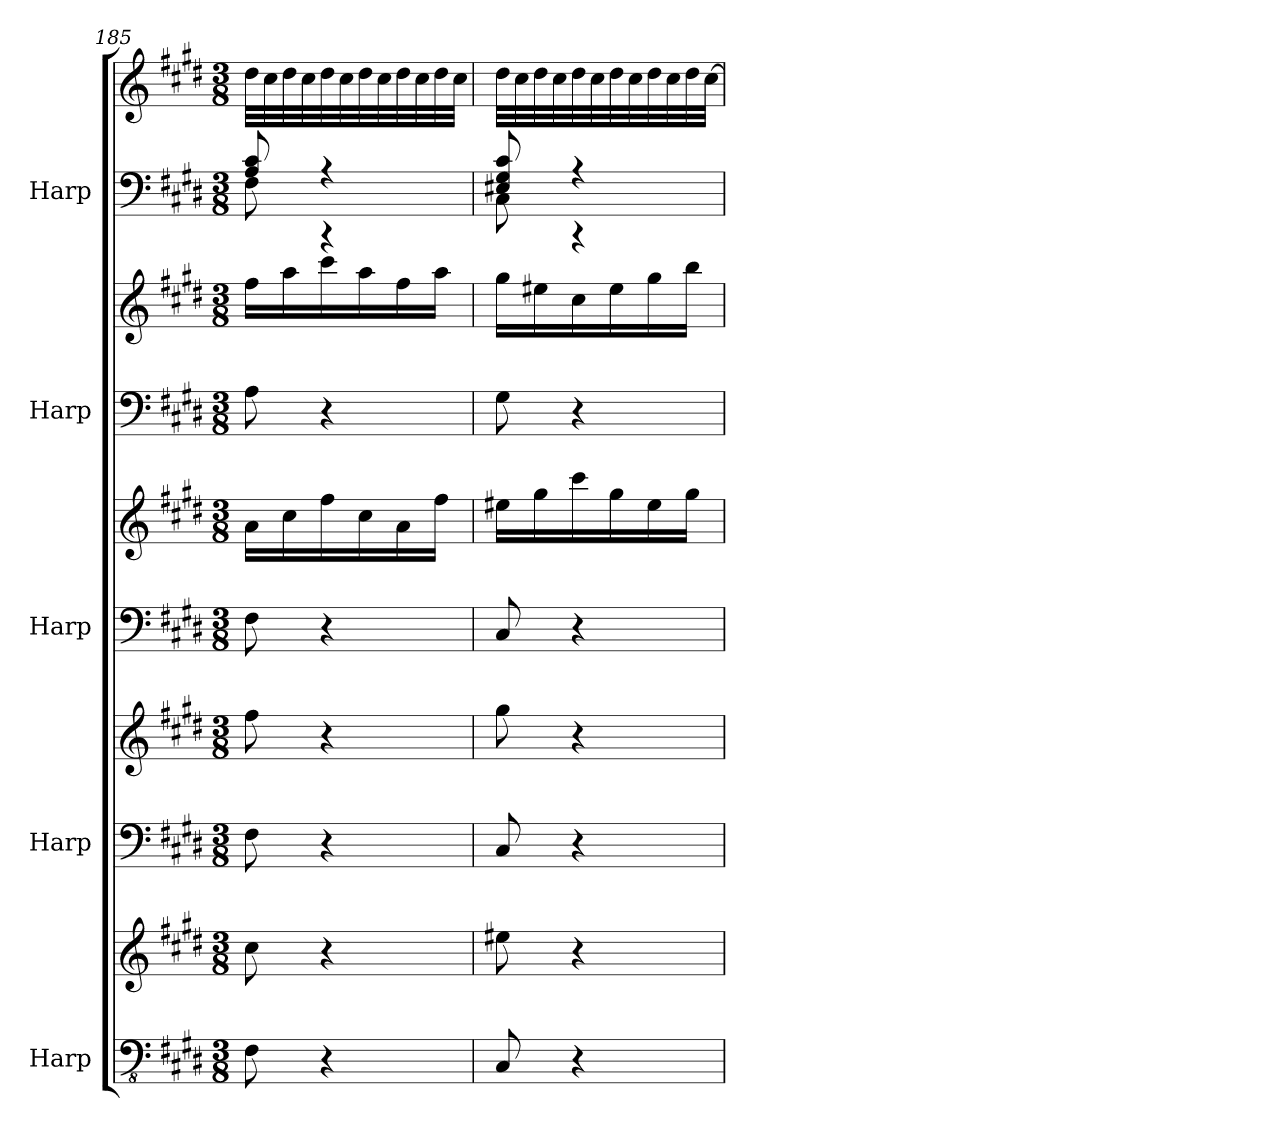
**kern	**kern	**kern	**kern	**kern	**kern	**kern	**kern	**kern	**kern
*part5	*part5	*part4	*part4	*part3	*part3	*part2	*part2	*part1	*part1
*staff10	*staff9	*staff8	*staff7	*staff6	*staff5	*staff4	*staff3	*staff2	*staff1
*I"Harp	*	*I"Harp	*	*I"Harp	*	*I"Harp	*	*I"Harp	*
*I'Hp	*	*I'Hp	*	*I'Hp	*	*I'Hp	*	*I'Hp	*
*clefFv4	*clefG2	*clefF4	*clefG2	*clefF4	*clefG2	*clefF4	*clefG2	*clefF4	*clefG2
*k[f#c#g#d#]	*k[f#c#g#d#]	*k[f#c#g#d#]	*k[f#c#g#d#]	*k[f#c#g#d#]	*k[f#c#g#d#]	*k[f#c#g#d#]	*k[f#c#g#d#]	*k[f#c#g#d#]	*k[f#c#g#d#]
*M3/8	*M3/8	*M3/8	*M3/8	*M3/8	*M3/8	*M3/8	*M3/8	*M3/8	*M3/8
=185	=185	=185	=185	=185	=185	=185	=185	=185	=185
*	*	*	*	*	*	*	*	*^	*
8FF#\	8cc#\	8F#\	8ff#\	8F#\	16a\LL	8A\	16ff#\LL	8A/ 8c#/	8F#\	32dd#\LLL
.	.	.	.	.	.	.	.	.	.	32cc#\
.	.	.	.	.	16cc#\	.	16aa\	.	.	32dd#\
.	.	.	.	.	.	.	.	.	.	32cc#\
4r	4r	4r	4r	4r	16ff#\	4r	16ccc#\	4r	4rCC	32dd#\
.	.	.	.	.	.	.	.	.	.	32cc#\
.	.	.	.	.	16cc#\	.	16aa\	.	.	32dd#\
.	.	.	.	.	.	.	.	.	.	32cc#\
.	.	.	.	.	16a\	.	16ff#\	.	.	32dd#\
.	.	.	.	.	.	.	.	.	.	32cc#\
.	.	.	.	.	16ff#\JJ	.	16aa\JJ	.	.	32dd#\
.	.	.	.	.	.	.	.	.	.	32cc#\JJJ
=186	=186	=186	=186	=186	=186	=186	=186	=186	=186	=186
8CC#/	8ee#X\	8C#/	8gg#\	8C#/	16ee#X\LL	8G#\	16gg#\LL	8E#X/ 8G#/ 8c#/	8C#\	32dd#\LLL
.	.	.	.	.	.	.	.	.	.	32cc#\
.	.	.	.	.	16gg#\	.	16ee#X\	.	.	32dd#\
.	.	.	.	.	.	.	.	.	.	32cc#\
4r	4r	4r	4r	4r	16ccc#\	4r	16cc#\	4r	4rCC	32dd#\
.	.	.	.	.	.	.	.	.	.	32cc#\
.	.	.	.	.	16gg#\	.	16ee#\	.	.	32dd#\
.	.	.	.	.	.	.	.	.	.	32cc#\
.	.	.	.	.	16ee#\	.	16gg#\	.	.	32dd#\
.	.	.	.	.	.	.	.	.	.	32cc#\
.	.	.	.	.	16gg#\JJ	.	16bb\JJ	.	.	32dd#\
.	.	.	.	.	.	.	.	.	.	[32cc#\JJJ
*	*	*	*	*	*	*	*	*v	*v	*
=	=	=	=	=	=	=	=	=	=
*-	*-	*-	*-	*-	*-	*-	*-	*-	*-
